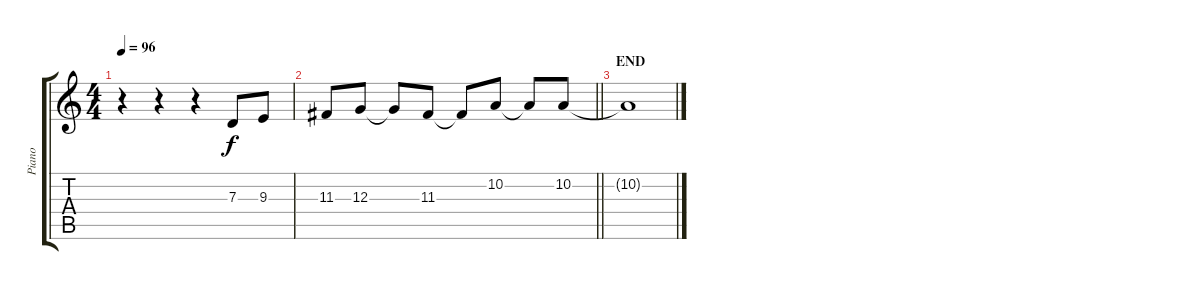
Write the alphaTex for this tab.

\track ("Piano" "Piano") {instrument drawbarorgan}
\staff {score tabs}
\tuning (E4 B3 G3 D3 A2 E2) {hide}
\ts (4 4)
\tempo 96
\clef g2
\ks c
r.4{dy f} r.4 r.4 7.3.8 9.3.8 |
\barLineRight lightlight
11.3.8 12.3.8 12.3{t}.8 11.3.8 11.3{t}.8 10.2.8 10.2{t}.8 10.2.8 |
\section ("" "END")
10.2{t}.1
